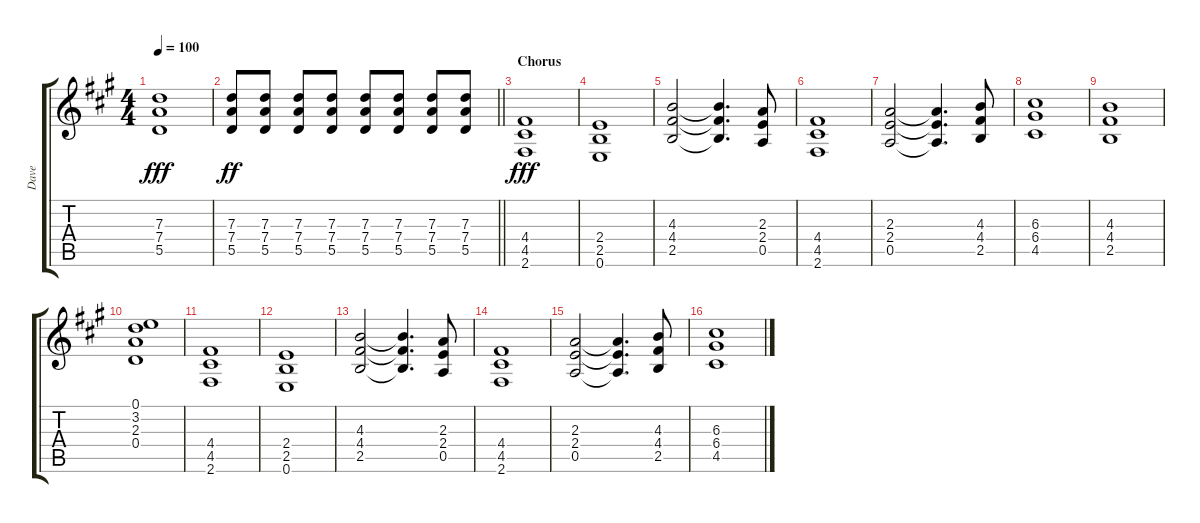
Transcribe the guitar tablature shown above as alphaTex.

\track ("Dave" "Dave") {instrument overdrivenguitar}
\staff {score tabs}
\tuning (E4 B3 G3 D3 A2 E2) {hide}
\ts (4 4)
\tempo 100
\clef g2
\ks a
(7.3 7.4 5.5).1{dy fff} |
\barLineRight lightlight
(7.3 7.4 5.5).8{dy ff} (7.3 7.4 5.5).8 (7.3 7.4 5.5).8 (7.3 7.4 5.5).8 (7.3 7.4 5.5).8 (7.3 7.4 5.5).8 (7.3 7.4 5.5).8 (7.3 7.4 5.5).8 |
\section ("" "Chorus")
(4.4 4.5 2.6).1{dy fff} |
(2.4 2.5 0.6).1 |
(4.3 4.4 2.5).2 (4.3{t} 4.4{t} 2.5{t}).4{d} (2.3 2.4 0.5).8 |
(4.4 4.5 2.6).1 |
(2.3 2.4 0.5).2 (2.3{t} 2.4{t} 0.5{t}).4{d} (4.3 4.4 2.5).8 |
(6.3 6.4 4.5).1 |
(4.3 4.4 2.5).1 |
(0.1 3.2 2.3 0.4).1 |
(4.4 4.5 2.6).1 |
(2.4 2.5 0.6).1 |
(4.3 4.4 2.5).2 (4.3{t} 4.4{t} 2.5{t}).4{d} (2.3 2.4 0.5).8 |
(4.4 4.5 2.6).1 |
(2.3 2.4 0.5).2 (2.3{t} 2.4{t} 0.5{t}).4{d} (4.3 4.4 2.5).8 |
(6.3 6.4 4.5).1
